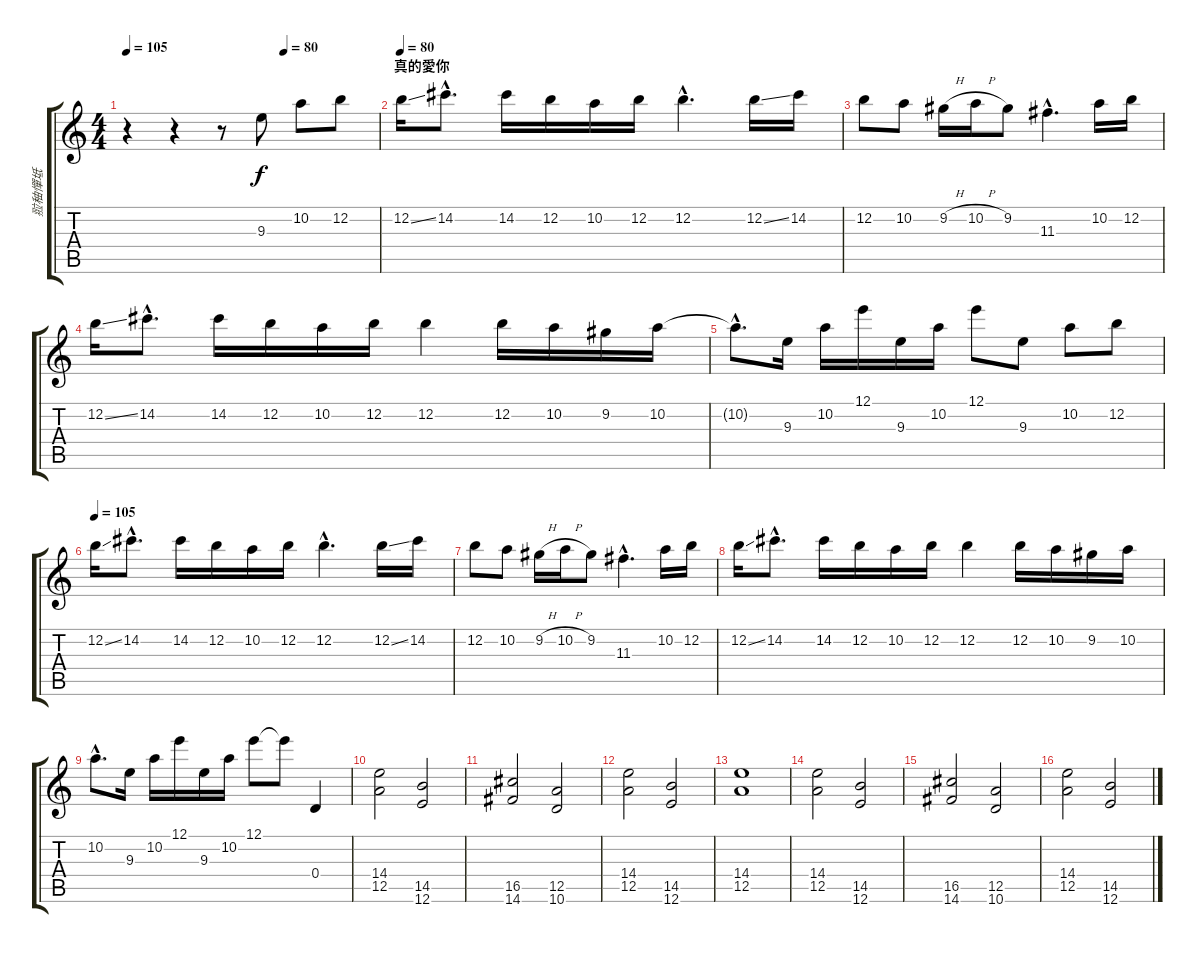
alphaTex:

\track ("翋秞憚坻" "翋秞憚坻") {instrument overdrivenguitar}
\staff {score tabs}
\tuning (E4 B3 G3 D3 A2 E2) {hide}
\ts (4 4)
\tempo 105
\tempo (80 0.625)
\tempo 105
\clef g2
\ks c
r.4{dy f instrument overdrivenguitar} r.4 r.8 9.3.8{volume 15} 10.2.8 12.2.8 |
\section ("" "真的愛你")
\tempo 80
12.2{ss}.16 14.2{hac}.8{d} 14.2.16 12.2.16 10.2.16 12.2.16 12.2{hac}.4{d} 12.2{ss}.16 14.2.16 |
12.2.8 10.2.8 9.2{h}.16 10.2{h}.16 9.2.8 11.3{hac}.4{d} 10.2.16 12.2.16 |
12.2{ss}.16 14.2{hac}.8{d} 14.2.16 12.2.16 10.2.16 12.2.16 12.2.4 12.2.16 10.2.16 9.2.16 10.2.16 |
10.2{hac t}.8{d} 9.3.16 10.2.16 12.1.16 9.3.16 10.2.16 12.1.8 9.3.8 10.2.8 12.2.8 |
\tempo 105
12.2{ss}.16 14.2{hac}.8{d} 14.2.16 12.2.16 10.2.16 12.2.16 12.2{hac}.4{d} 12.2{ss}.16 14.2.16 |
12.2.8 10.2.8 9.2{h}.16 10.2{h}.16 9.2.8 11.3{hac}.4{d} 10.2.16 12.2.16 |
12.2{ss}.16 14.2{hac}.8{d} 14.2.16 12.2.16 10.2.16 12.2.16 12.2.4 12.2.16 10.2.16 9.2.16 10.2.16 |
10.2{hac}.8{d} 9.3.16 10.2.16 12.1.16 9.3.16 10.2.16 12.1.8 12.1{t}.8 0.4.4 |
(14.4 12.5).2 (14.5 12.6).2 |
(16.5 14.6).2 (12.5 10.6).2 |
(14.4 12.5).2 (14.5 12.6).2 |
(14.4 12.5).1 |
(14.4 12.5).2 (14.5 12.6).2 |
(16.5 14.6).2 (12.5 10.6).2 |
(14.4 12.5).2 (14.5 12.6).2
